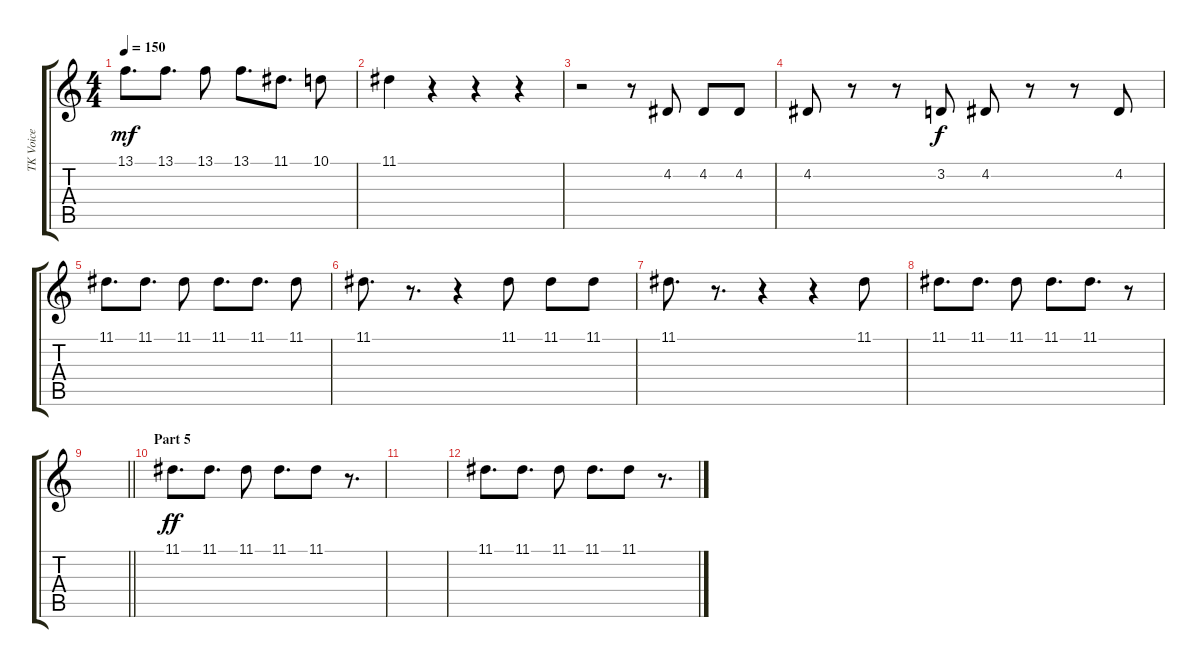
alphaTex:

\track ("TK Voice" "TK Voice") {instrument synthvoice}
\staff {score tabs}
\tuning (E4 B3 G3 D3 A2 E2) {hide}
\ts (4 4)
\tempo 150
\clef g2
\ks c
13.1.8{d dy mf} 13.1.8{d} 13.1.8 13.1.8{d} 11.1.8{d} 10.1.8 |
11.1.4 r.4 r.4 r.4 |
r.2 r.8 4.2.8 4.2.8 4.2.8 |
4.2.8 r.8 r.8 3.2.8{dy f} 4.2.8 r.8 r.8 4.2.8 |
11.1.8{d} 11.1.8{d} 11.1.8 11.1.8{d} 11.1.8{d} 11.1.8 |
11.1.8{d} r.8{d} r.4 11.1.8 11.1.8 11.1.8 |
11.1.8{d} r.8{d} r.4 r.4 11.1.8 |
11.1.8{d} 11.1.8{d} 11.1.8 11.1.8{d} 11.1.8{d} r.8 |
\barLineRight lightlight
|
\section ("" "Part 5")
11.1.8{d dy ff} 11.1.8{d} 11.1.8 11.1.8{d} 11.1.8 r.8{d} |
|
11.1.8{d} 11.1.8{d} 11.1.8 11.1.8{d} 11.1.8 r.8{d}
